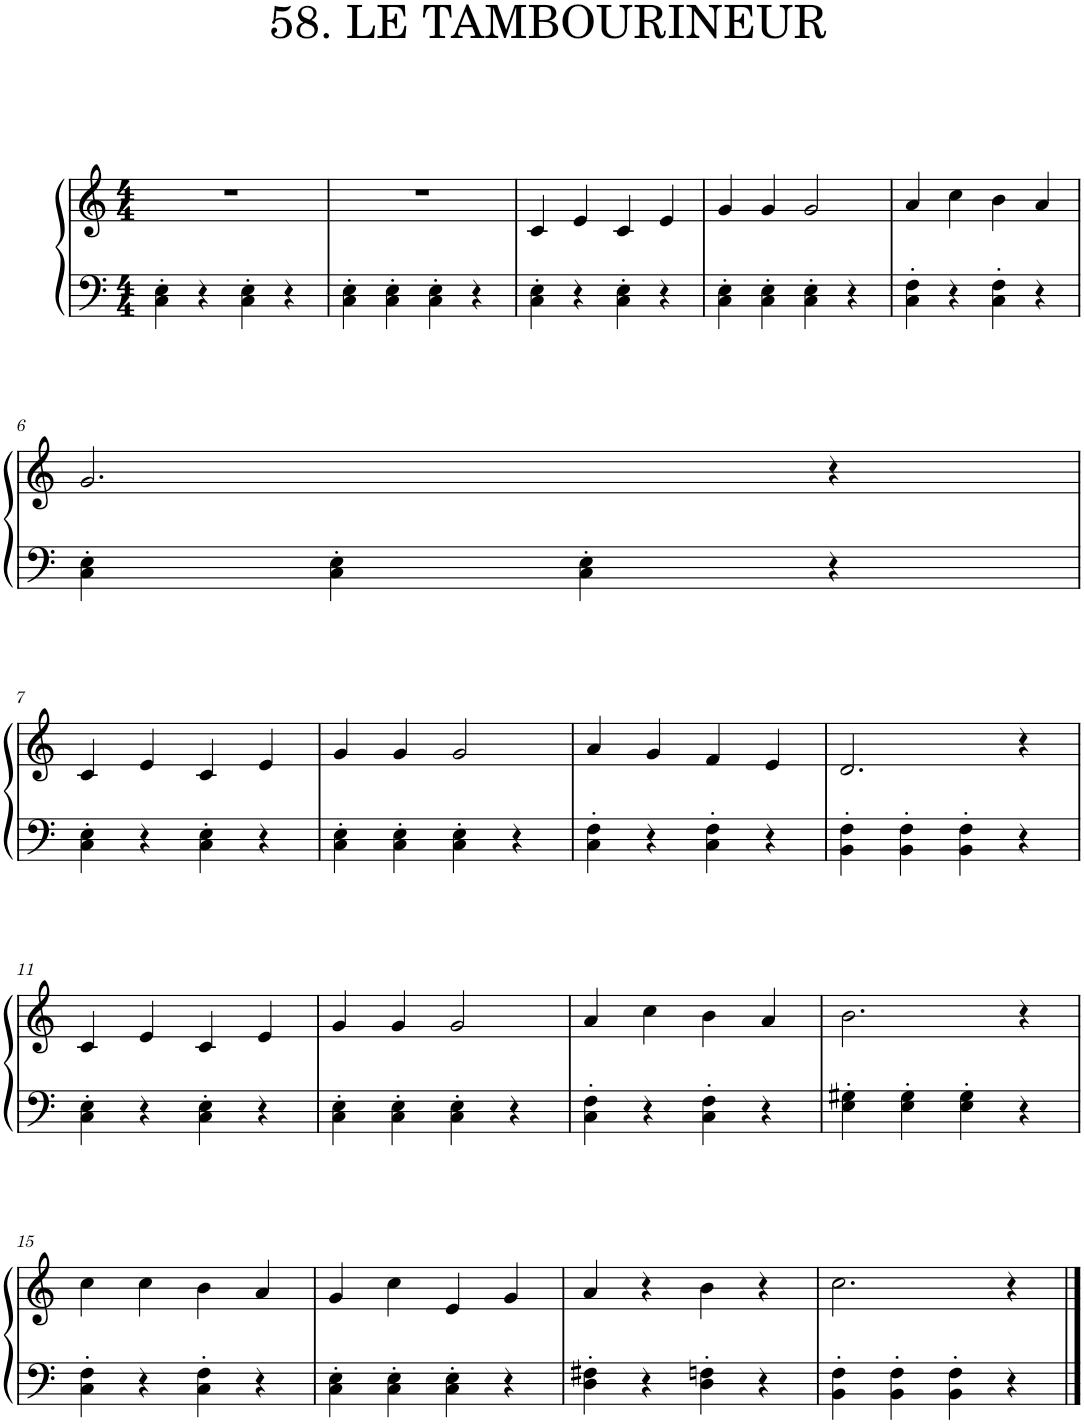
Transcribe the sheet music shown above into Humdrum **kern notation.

**kern	**kern
*part1	*part1
*staff2	*staff1
*I"Piano	*
*I'Pno.	*
*clefF4	*clefG2
*k[]	*k[]
*M4/4	*M4/4
=1	=1
4C\' 4E\'	1r
4r	.
4C\' 4E\'	.
4r	.
=2	=2
4C\' 4E\'	1r
4C\' 4E\'	.
4C\' 4E\'	.
4r	.
=3	=3
4C\' 4E\'	4c/
4r	4e/
4C\' 4E\'	4c/
4r	4e/
=4	=4
4C\' 4E\'	4g/
4C\' 4E\'	4g/
4C\' 4E\'	2g/
4r	.
=5	=5
4C\' 4F\'	4a/
4r	4cc\
4C\' 4F\'	4b\
4r	4a/
!!LO:LB:g=z
=6	=6
4C\' 4E\'	2.g/
4C\' 4E\'	.
4C\' 4E\'	.
4r	4r
!!LO:LB:g=z
=7	=7
4C\' 4E\'	4c/
4r	4e/
4C\' 4E\'	4c/
4r	4e/
=8	=8
4C\' 4E\'	4g/
4C\' 4E\'	4g/
4C\' 4E\'	2g/
4r	.
=9	=9
4C\' 4F\'	4a/
4r	4g/
4C\' 4F\'	4f/
4r	4e/
=10	=10
4BB\' 4F\'	2.d/
4BB\' 4F\'	.
4BB\' 4F\'	.
4r	4r
!!LO:LB:g=z
=11	=11
4C\' 4E\'	4c/
4r	4e/
4C\' 4E\'	4c/
4r	4e/
=12	=12
4C\' 4E\'	4g/
4C\' 4E\'	4g/
4C\' 4E\'	2g/
4r	.
=13	=13
4C\' 4F\'	4a/
4r	4cc\
4C\' 4F\'	4b\
4r	4a/
=14	=14
4E\' 4G#X\'	2.b\
4E\' 4G#\'	.
4E\' 4G#\'	.
4r	4r
!!LO:LB:g=z
=15	=15
4C\' 4F\'	4cc\
4r	4cc\
4C\' 4F\'	4b\
4r	4a/
=16	=16
4C\' 4E\'	4g/
4C\' 4E\'	4cc\
4C\' 4E\'	4e/
4r	4g/
=17	=17
4D\' 4F#X\'	4a/
4r	4r
4D\' 4Fn\'	4b\
4r	4r
=18	=18
4BB\' 4F\'	2.cc\
4BB\' 4F\'	.
4BB\' 4F\'	.
4r	4r
==	==
*-	*-
